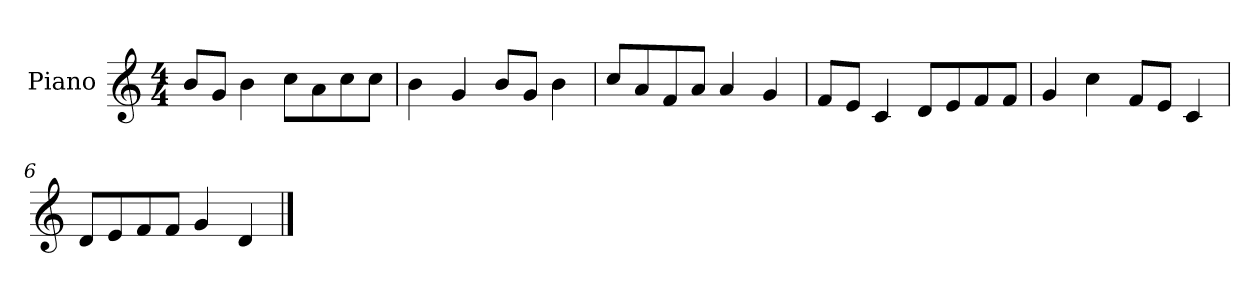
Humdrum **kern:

**kern
*part1
*staff1
*I"Piano
*I'P-no
*clefG2
*k[]
*M4/4
*MM90
=1
8b/L
8g/J
4b\
8cc\L
8a\
8cc\
8cc\J
=2
4b\
4g/
8b/L
8g/J
4b\
=3
8cc/L
8a/
8f/
8a/J
4a/
4g/
=4
8f/L
8e/J
4c/
8d/L
8e/
8f/
8f/J
=5
4g/
4cc\
8f/L
8e/J
4c/
=6
8d/L
8e/
8f/
8f/J
4g/
4d/
==
*-
